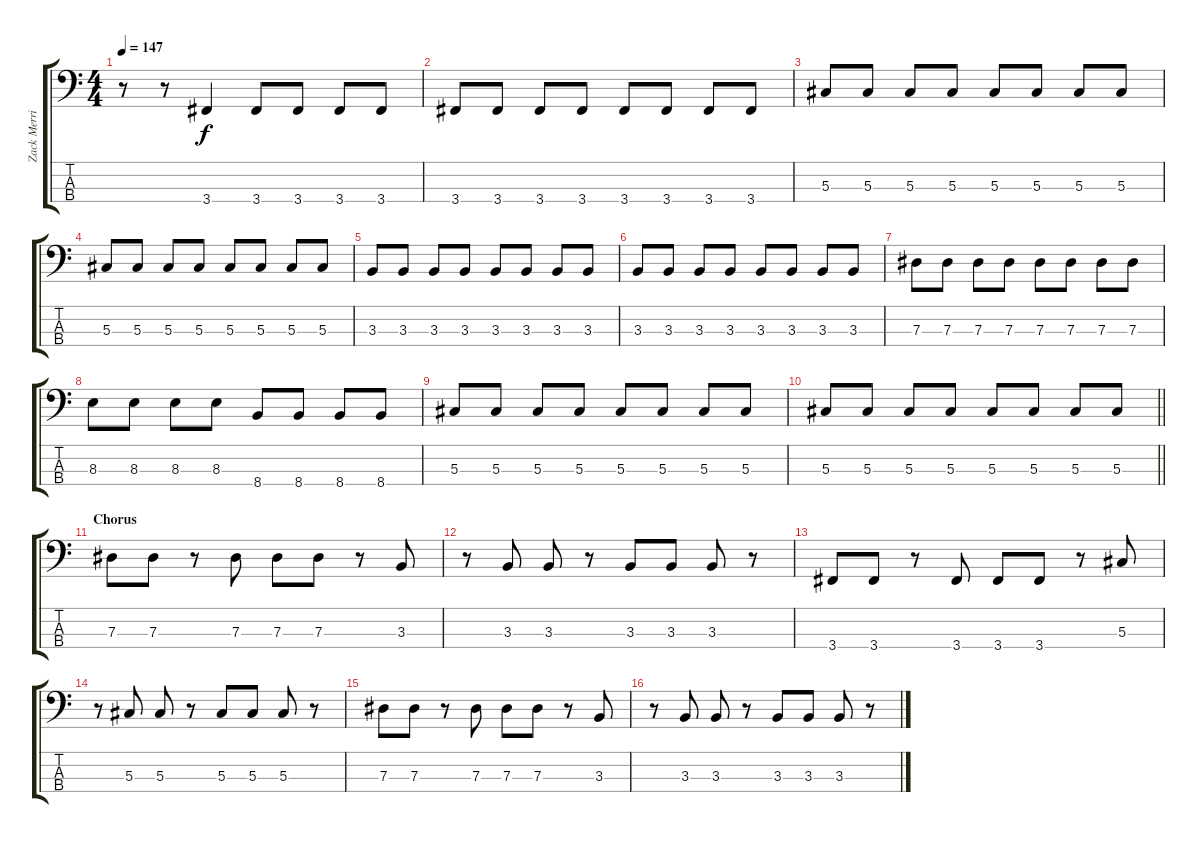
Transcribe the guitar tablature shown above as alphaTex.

\track ("Zack Merrick (Bass)" "Zack Merri") {instrument electricbassfinger}
\staff {score tabs}
\tuning (Gb2 Db2 Ab1 Eb1) {hide}
\ts (4 4)
\tempo 147
\clef f4
\ks c
r.8{dy f} r.8 3.4.4 3.4.8 3.4.8 3.4.8 3.4.8 |
3.4.8 3.4.8 3.4.8 3.4.8 3.4.8 3.4.8 3.4.8 3.4.8 |
5.3.8 5.3.8 5.3.8 5.3.8 5.3.8 5.3.8 5.3.8 5.3.8 |
5.3.8 5.3.8 5.3.8 5.3.8 5.3.8 5.3.8 5.3.8 5.3.8 |
3.3.8 3.3.8 3.3.8 3.3.8 3.3.8 3.3.8 3.3.8 3.3.8 |
3.3.8 3.3.8 3.3.8 3.3.8 3.3.8 3.3.8 3.3.8 3.3.8 |
7.3.8 7.3.8 7.3.8 7.3.8 7.3.8 7.3.8 7.3.8 7.3.8 |
8.3.8 8.3.8 8.3.8 8.3.8 8.4.8 8.4.8 8.4.8 8.4.8 |
5.3.8 5.3.8 5.3.8 5.3.8 5.3.8 5.3.8 5.3.8 5.3.8 |
\barLineRight lightlight
5.3.8 5.3.8 5.3.8 5.3.8 5.3.8 5.3.8 5.3.8 5.3.8 |
\section ("" "Chorus")
7.3.8 7.3.8 r.8 7.3.8 7.3.8 7.3.8 r.8 3.3.8 |
r.8 3.3.8 3.3.8 r.8 3.3.8 3.3.8 3.3.8 r.8 |
3.4.8 3.4.8 r.8 3.4.8 3.4.8 3.4.8 r.8 5.3.8 |
r.8 5.3.8 5.3.8 r.8 5.3.8 5.3.8 5.3.8 r.8 |
7.3.8 7.3.8 r.8 7.3.8 7.3.8 7.3.8 r.8 3.3.8 |
r.8 3.3.8 3.3.8 r.8 3.3.8 3.3.8 3.3.8 r.8
